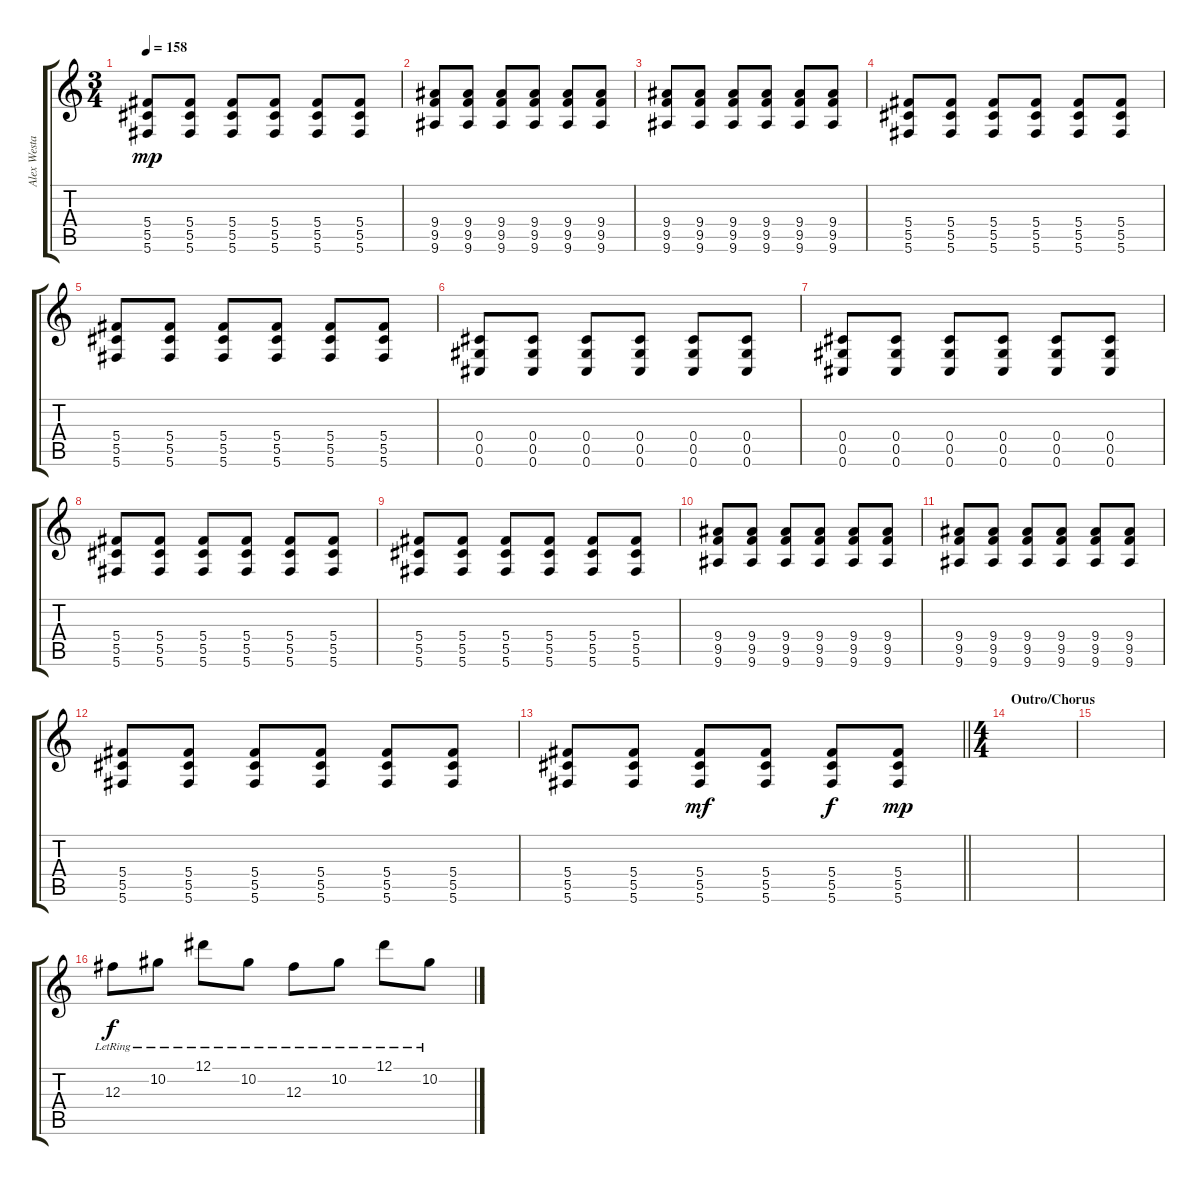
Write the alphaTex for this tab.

\track ("Alex Westaway" "Alex Westa") {instrument electricguitarjazz}
\staff {score tabs}
\tuning (Eb4 Bb3 Gb3 Db3 Ab2 Db2) {hide}
\ts (3 4)
\tempo 158
\clef g2
\ks c
(5.4 5.5 5.6).8{dy mp} (5.4 5.5 5.6).8 (5.4 5.5 5.6).8 (5.4 5.5 5.6).8 (5.4 5.5 5.6).8 (5.4 5.5 5.6).8 |
(9.4 9.5 9.6).8 (9.4 9.5 9.6).8 (9.4 9.5 9.6).8 (9.4 9.5 9.6).8 (9.4 9.5 9.6).8 (9.4 9.5 9.6).8 |
(9.4 9.5 9.6).8 (9.4 9.5 9.6).8 (9.4 9.5 9.6).8 (9.4 9.5 9.6).8 (9.4 9.5 9.6).8 (9.4 9.5 9.6).8 |
(5.4 5.5 5.6).8 (5.4 5.5 5.6).8 (5.4 5.5 5.6).8 (5.4 5.5 5.6).8 (5.4 5.5 5.6).8 (5.4 5.5 5.6).8 |
(5.4 5.5 5.6).8 (5.4 5.5 5.6).8 (5.4 5.5 5.6).8 (5.4 5.5 5.6).8 (5.4 5.5 5.6).8 (5.4 5.5 5.6).8 |
(0.4 0.5 0.6).8 (0.4 0.5 0.6).8 (0.4 0.5 0.6).8 (0.4 0.5 0.6).8 (0.4 0.5 0.6).8 (0.4 0.5 0.6).8 |
(0.4 0.5 0.6).8 (0.4 0.5 0.6).8 (0.4 0.5 0.6).8 (0.4 0.5 0.6).8 (0.4 0.5 0.6).8 (0.4 0.5 0.6).8 |
(5.4 5.5 5.6).8 (5.4 5.5 5.6).8 (5.4 5.5 5.6).8 (5.4 5.5 5.6).8 (5.4 5.5 5.6).8 (5.4 5.5 5.6).8 |
(5.4 5.5 5.6).8 (5.4 5.5 5.6).8 (5.4 5.5 5.6).8 (5.4 5.5 5.6).8 (5.4 5.5 5.6).8 (5.4 5.5 5.6).8 |
(9.4 9.5 9.6).8 (9.4 9.5 9.6).8 (9.4 9.5 9.6).8 (9.4 9.5 9.6).8 (9.4 9.5 9.6).8 (9.4 9.5 9.6).8 |
(9.4 9.5 9.6).8 (9.4 9.5 9.6).8 (9.4 9.5 9.6).8 (9.4 9.5 9.6).8 (9.4 9.5 9.6).8 (9.4 9.5 9.6).8 |
(5.4 5.5 5.6).8 (5.4 5.5 5.6).8 (5.4 5.5 5.6).8 (5.4 5.5 5.6).8 (5.4 5.5 5.6).8 (5.4 5.5 5.6).8 |
\barLineRight lightlight
(5.4 5.5 5.6).8 (5.4 5.5 5.6).8 (5.4 5.5 5.6).8{dy mf} (5.4 5.5 5.6).8 (5.4 5.5 5.6).8{dy f} (5.4 5.5 5.6).8{dy mp} |
\ts (4 4)
\section ("" "Outro/Chorus")
|
|
12.3{lr}.8{dy f instrument distortionguitar} 10.2{lr}.8 12.1{lr}.8 10.2{lr}.8 12.3{lr}.8 10.2{lr}.8 12.1{lr}.8 10.2{lr}.8
